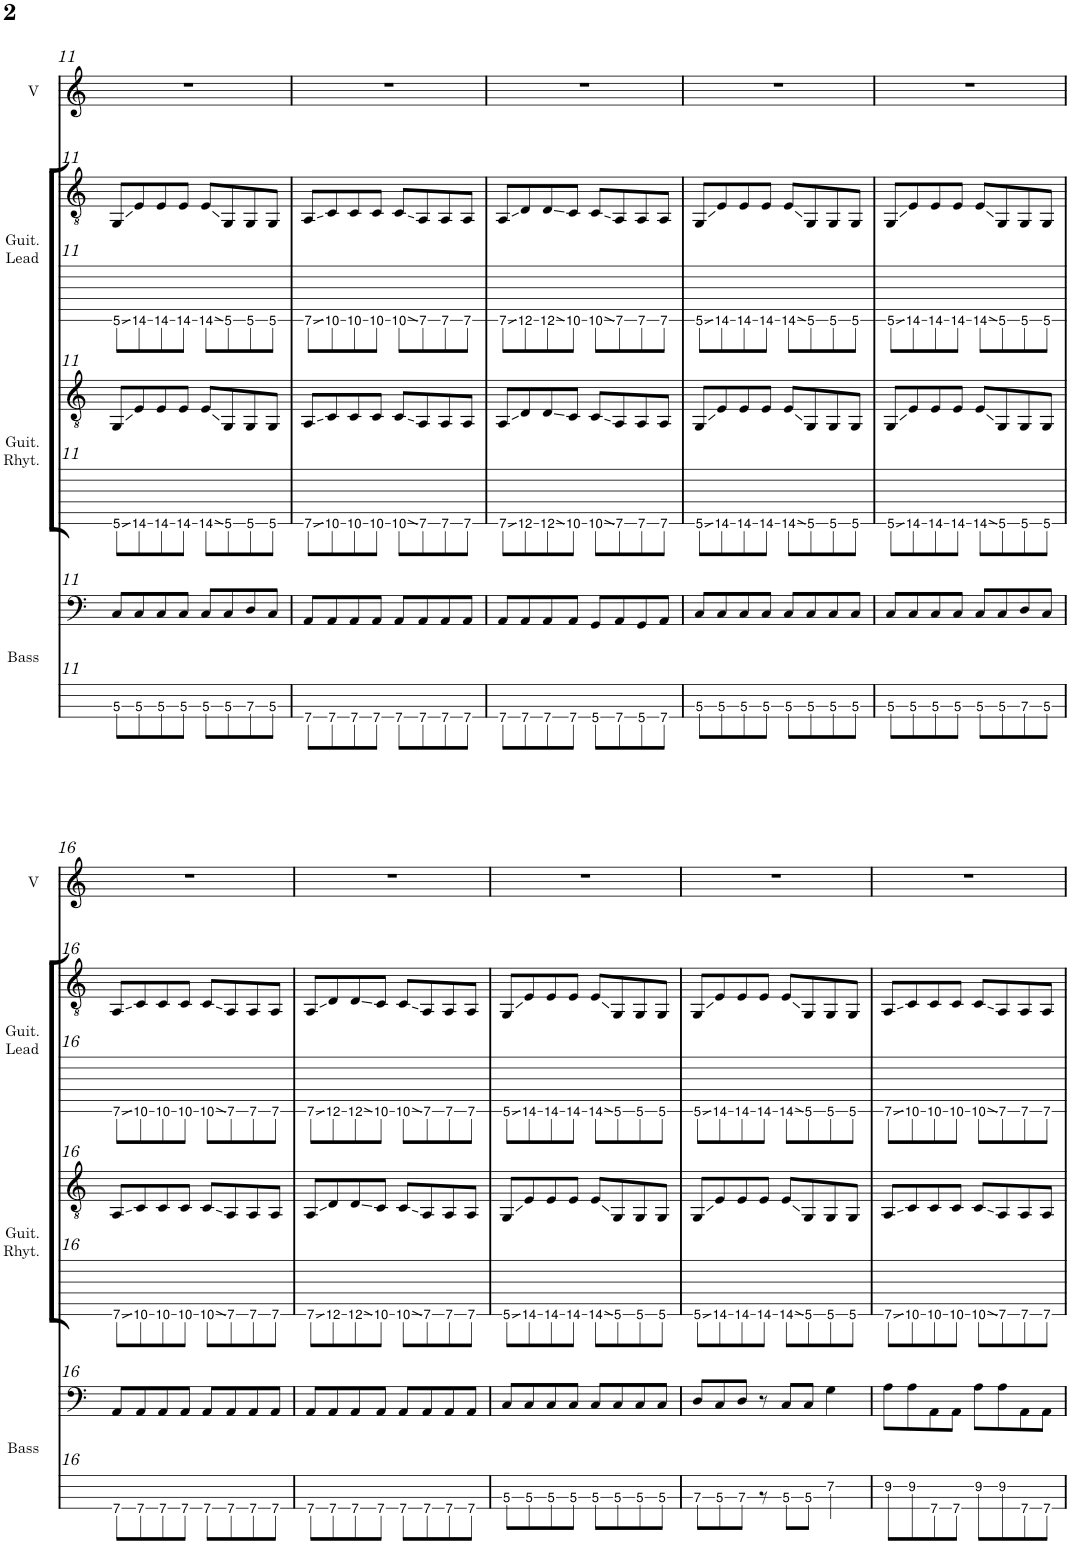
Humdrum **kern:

**kern	**kern	**kern	**kern	**kern	**kern	**kern
*part7	*part6	*part5	*part4	*part3	*part2	*part1
*staff7	*staff6	*staff5	*staff4	*staff3	*staff2	*staff1
*I"Bass Guitar D Stanard D-G-C-F	*I"Bass Guitar D Stanard D-G-C-F	*I"Electric Guitar Rhythm Drop D	*I"Electric Guitar Rhythm Drop D	*I"Electric Guitar Lead Drop D	*I"Electric Guitar Lead Drop D	*I"Women Vocals
*I'Bass	*I'Bass	*I'Guit. Rhyt.	*I'Guit. Rhyt.	*I'Guit. Lead	*I'Guit. Lead	*I'V
!!LO:PB:g=z
*	*clefF4	*	*clefGv2	*	*clefGv2	*clefG2
*Trd7c12	*Trd7c12	*	*	*	*	*
*k[]	*k[]	*k[]	*k[]	*k[]	*k[]	*k[]
*M4/4	*M4/4	*M4/4	*M4/4	*M4/4	*M4/4	*M4/4
=11	=11	=11	=11	=11	=11	=11
8C\L	8C/L	8GG\L	8GG/L	8GG\L	8GG/L	1r
8C\	8C/	8E\	8E/	8E\	8E/	.
8C\	8C/	8E\	8E/	8E\	8E/	.
8C\J	8C/J	8E\J	8E/J	8E\J	8E/J	.
8C\L	8C/L	8E\L	8E/L	8E\L	8E/L	.
8C\	8C/	8GG\	8GG/	8GG\	8GG/	.
8D\	8D/	8GG\	8GG/	8GG\	8GG/	.
8C\J	8C/J	8GG\J	8GG/J	8GG\J	8GG/J	.
=12	=12	=12	=12	=12	=12	=12
8AA\L	8AA/L	8AA\L	8AA/L	8AA\L	8AA/L	1r
8AA\	8AA/	8C\	8C/	8C\	8C/	.
8AA\	8AA/	8C\	8C/	8C\	8C/	.
8AA\J	8AA/J	8C\J	8C/J	8C\J	8C/J	.
8AA\L	8AA/L	8C\L	8C/L	8C\L	8C/L	.
8AA\	8AA/	8AA\	8AA/	8AA\	8AA/	.
8AA\	8AA/	8AA\	8AA/	8AA\	8AA/	.
8AA\J	8AA/J	8AA\J	8AA/J	8AA\J	8AA/J	.
=13	=13	=13	=13	=13	=13	=13
8AA\L	8AA/L	8AA\L	8AA/L	8AA\L	8AA/L	1r
8AA\	8AA/	8D\	8D/	8D\	8D/	.
8AA\	8AA/	8D\	8D/	8D\	8D/	.
8AA\J	8AA/J	8C\J	8C/J	8C\J	8C/J	.
8GG\L	8GG/L	8C\L	8C/L	8C\L	8C/L	.
8AA\	8AA/	8AA\	8AA/	8AA\	8AA/	.
8GG\	8GG/	8AA\	8AA/	8AA\	8AA/	.
8AA\J	8AA/J	8AA\J	8AA/J	8AA\J	8AA/J	.
=14	=14	=14	=14	=14	=14	=14
8C\L	8C/L	8GG\L	8GG/L	8GG\L	8GG/L	1r
8C\	8C/	8E\	8E/	8E\	8E/	.
8C\	8C/	8E\	8E/	8E\	8E/	.
8C\J	8C/J	8E\J	8E/J	8E\J	8E/J	.
8C\L	8C/L	8E\L	8E/L	8E\L	8E/L	.
8C\	8C/	8GG\	8GG/	8GG\	8GG/	.
8C\	8C/	8GG\	8GG/	8GG\	8GG/	.
8C\J	8C/J	8GG\J	8GG/J	8GG\J	8GG/J	.
=15	=15	=15	=15	=15	=15	=15
8C\L	8C/L	8GG\L	8GG/L	8GG\L	8GG/L	1r
8C\	8C/	8E\	8E/	8E\	8E/	.
8C\	8C/	8E\	8E/	8E\	8E/	.
8C\J	8C/J	8E\J	8E/J	8E\J	8E/J	.
8C\L	8C/L	8E\L	8E/L	8E\L	8E/L	.
8C\	8C/	8GG\	8GG/	8GG\	8GG/	.
8D\	8D/	8GG\	8GG/	8GG\	8GG/	.
8C\J	8C/J	8GG\J	8GG/J	8GG\J	8GG/J	.
!!LO:LB:g=z
=16	=16	=16	=16	=16	=16	=16
8AA\L	8AA/L	8AA\L	8AA/L	8AA\L	8AA/L	1r
8AA\	8AA/	8C\	8C/	8C\	8C/	.
8AA\	8AA/	8C\	8C/	8C\	8C/	.
8AA\J	8AA/J	8C\J	8C/J	8C\J	8C/J	.
8AA\L	8AA/L	8C\L	8C/L	8C\L	8C/L	.
8AA\	8AA/	8AA\	8AA/	8AA\	8AA/	.
8AA\	8AA/	8AA\	8AA/	8AA\	8AA/	.
8AA\J	8AA/J	8AA\J	8AA/J	8AA\J	8AA/J	.
=17	=17	=17	=17	=17	=17	=17
8AA\L	8AA/L	8AA\L	8AA/L	8AA\L	8AA/L	1r
8AA\	8AA/	8D\	8D/	8D\	8D/	.
8AA\	8AA/	8D\	8D/	8D\	8D/	.
8AA\J	8AA/J	8C\J	8C/J	8C\J	8C/J	.
8AA\L	8AA/L	8C\L	8C/L	8C\L	8C/L	.
8AA\	8AA/	8AA\	8AA/	8AA\	8AA/	.
8AA\	8AA/	8AA\	8AA/	8AA\	8AA/	.
8AA\J	8AA/J	8AA\J	8AA/J	8AA\J	8AA/J	.
=18	=18	=18	=18	=18	=18	=18
8C\L	8C/L	8GG\L	8GG/L	8GG\L	8GG/L	1r
8C\	8C/	8E\	8E/	8E\	8E/	.
8C\	8C/	8E\	8E/	8E\	8E/	.
8C\J	8C/J	8E\J	8E/J	8E\J	8E/J	.
8C\L	8C/L	8E\L	8E/L	8E\L	8E/L	.
8C\	8C/	8GG\	8GG/	8GG\	8GG/	.
8C\	8C/	8GG\	8GG/	8GG\	8GG/	.
8C\J	8C/J	8GG\J	8GG/J	8GG\J	8GG/J	.
=19	=19	=19	=19	=19	=19	=19
8D\L	8D/L	8GG\L	8GG/L	8GG\L	8GG/L	1r
8C\	8C/	8E\	8E/	8E\	8E/	.
8D\J	8D/J	8E\	8E/	8E\	8E/	.
8r	8r	8E\J	8E/J	8E\J	8E/J	.
8C\L	8C/L	8E\L	8E/L	8E\L	8E/L	.
8C\J	8C/J	8GG\	8GG/	8GG\	8GG/	.
4G\	4G\	8GG\	8GG/	8GG\	8GG/	.
.	.	8GG\J	8GG/J	8GG\J	8GG/J	.
=20	=20	=20	=20	=20	=20	=20
8A\L	8A\L	8AA\L	8AA/L	8AA\L	8AA/L	1r
8A\	8A\	8C\	8C/	8C\	8C/	.
8AA\	8AA\	8C\	8C/	8C\	8C/	.
8AA\J	8AA\J	8C\J	8C/J	8C\J	8C/J	.
8A\L	8A\L	8C\L	8C/L	8C\L	8C/L	.
8A\	8A\	8AA\	8AA/	8AA\	8AA/	.
8AA\	8AA\	8AA\	8AA/	8AA\	8AA/	.
8AA\J	8AA\J	8AA\J	8AA/J	8AA\J	8AA/J	.
=	=	=	=	=	=	=
*-	*-	*-	*-	*-	*-	*-
